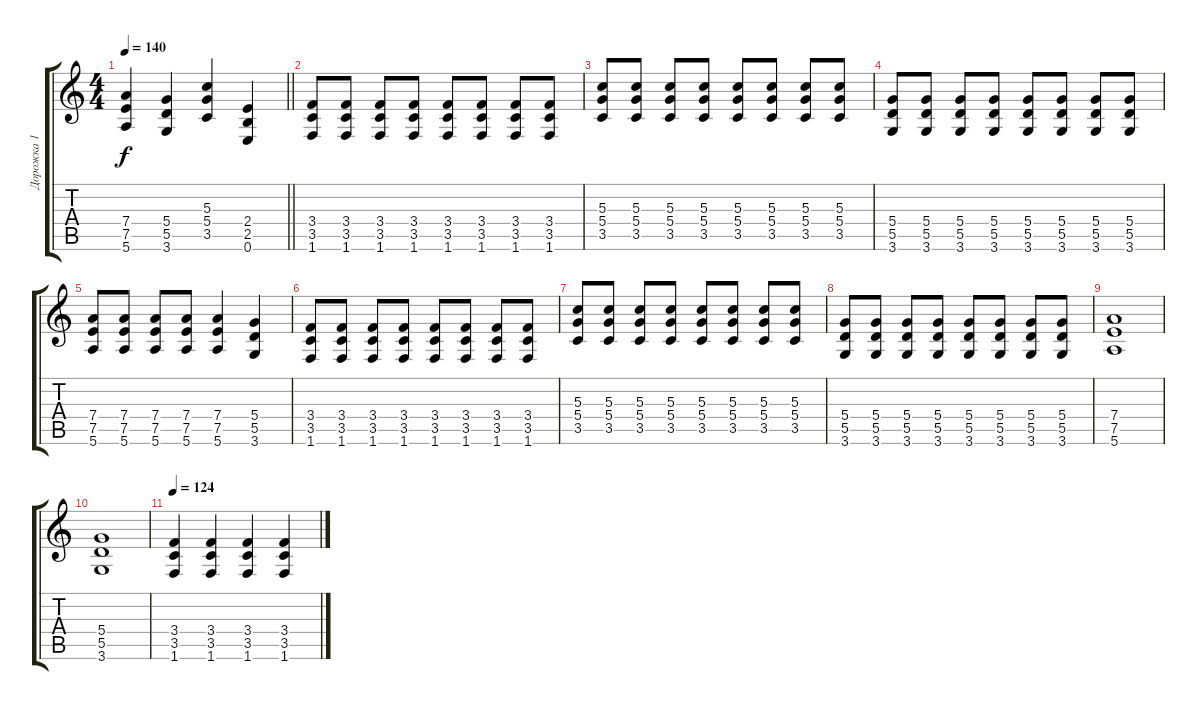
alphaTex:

\track ("Дорожка 1" "Дорожка 1") {instrument distortionguitar}
\staff {score tabs}
\tuning (E4 B3 G3 D3 A2 E2) {hide}
\ts (4 4)
\tempo 140
\clef g2
\barLineRight lightlight
\ks c
(7.4 7.5 5.6).4{dy f} (5.4 5.5 3.6).4 (5.3 5.4 3.5).4 (2.4 2.5 0.6).4 |
(3.4 3.5 1.6).8 (3.4 3.5 1.6).8 (3.4 3.5 1.6).8 (3.4 3.5 1.6).8 (3.4 3.5 1.6).8 (3.4 3.5 1.6).8 (3.4 3.5 1.6).8 (3.4 3.5 1.6).8 |
(5.3 5.4 3.5).8 (5.3 5.4 3.5).8 (5.3 5.4 3.5).8 (5.3 5.4 3.5).8 (5.3 5.4 3.5).8 (5.3 5.4 3.5).8 (5.3 5.4 3.5).8 (5.3 5.4 3.5).8 |
(5.4 5.5 3.6).8 (5.4 5.5 3.6).8 (5.4 5.5 3.6).8 (5.4 5.5 3.6).8 (5.4 5.5 3.6).8 (5.4 5.5 3.6).8 (5.4 5.5 3.6).8 (5.4 5.5 3.6).8 |
(7.4 7.5 5.6).8 (7.4 7.5 5.6).8 (7.4 7.5 5.6).8 (7.4 7.5 5.6).8 (7.4 7.5 5.6).4 (5.4 5.5 3.6).4 |
(3.4 3.5 1.6).8 (3.4 3.5 1.6).8 (3.4 3.5 1.6).8 (3.4 3.5 1.6).8 (3.4 3.5 1.6).8 (3.4 3.5 1.6).8 (3.4 3.5 1.6).8 (3.4 3.5 1.6).8 |
(5.3 5.4 3.5).8 (5.3 5.4 3.5).8 (5.3 5.4 3.5).8 (5.3 5.4 3.5).8 (5.3 5.4 3.5).8 (5.3 5.4 3.5).8 (5.3 5.4 3.5).8 (5.3 5.4 3.5).8 |
(5.4 5.5 3.6).8 (5.4 5.5 3.6).8 (5.4 5.5 3.6).8 (5.4 5.5 3.6).8 (5.4 5.5 3.6).8 (5.4 5.5 3.6).8 (5.4 5.5 3.6).8 (5.4 5.5 3.6).8 |
(7.4 7.5 5.6).1 |
(5.4 5.5 3.6).1 |
\tempo 124
(3.4 3.5 1.6).4 (3.4 3.5 1.6).4 (3.4 3.5 1.6).4 (3.4 3.5 1.6).4
